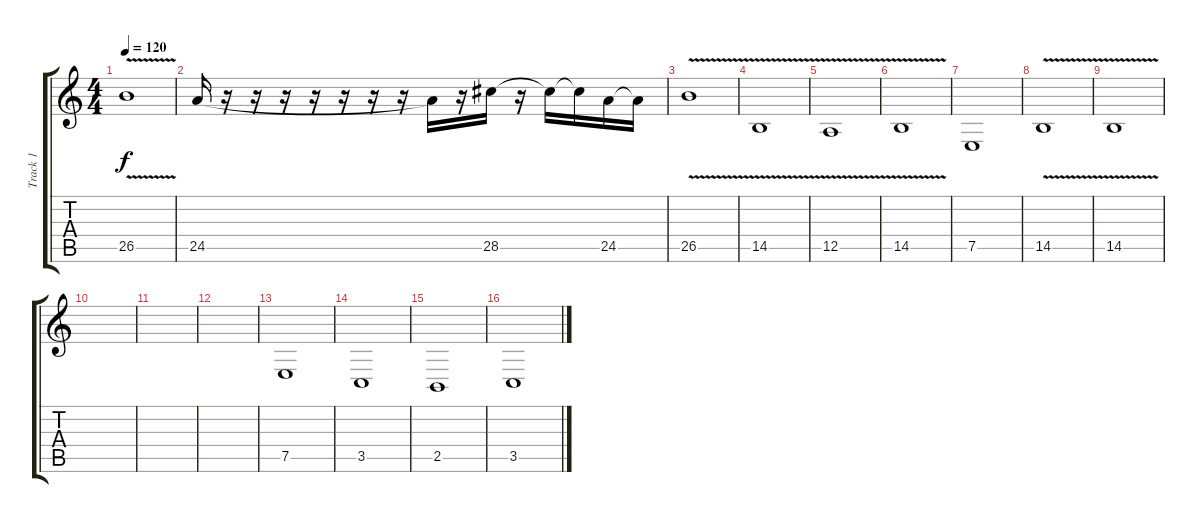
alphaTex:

\track ("Track 1" "Track 1") {instrument bagpipe}
\staff {score tabs}
\tuning (E4 B3 G3 D3 A2 E2) {hide}
\ts (4 4)
\tempo 120
\clef g2
\ks c
26.5{v}.1{dy f} |
24.5.16 r.16 r.16 r.16 r.16 r.16 r.16 r.16 24.5{t}.16 r.16 28.5.16 r.16 28.5{t}.16 28.5{t}.16 24.5.16 24.5{t}.16 |
26.5{v}.1 |
14.5{v}.1 |
12.5{v}.1 |
14.5{v}.1 |
7.5.1 |
14.5{v}.1 |
14.5{v}.1 |
|
|
|
7.5.1 |
3.5.1 |
2.5.1 |
3.5.1
